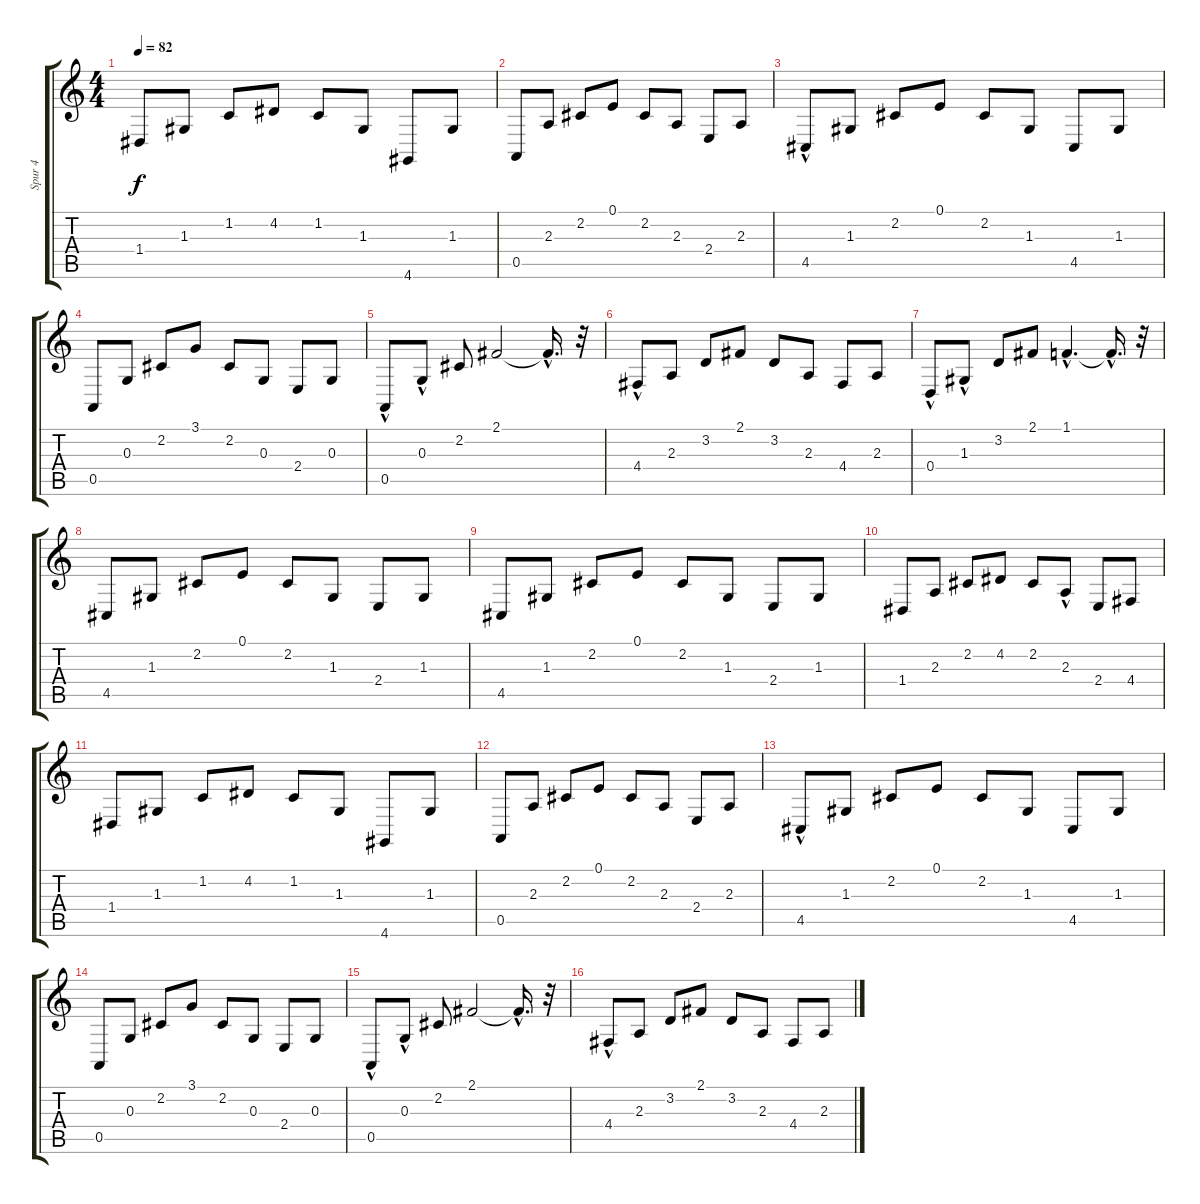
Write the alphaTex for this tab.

\track ("Spur 4" "Spur 4") {instrument harpsichord}
\staff {score tabs}
\tuning (E4 B3 G3 D3 A2 E2) {hide}
\ts (4 4)
\tempo 82
\clef g2
\ks c
1.4.8{dy f} 1.3.8 1.2.8 4.2.8 1.2.8 1.3.8 4.6.8 1.3.8 |
0.5.8 2.3.8 2.2.8 0.1.8 2.2.8 2.3.8 2.4.8 2.3.8 |
4.5{hac}.8 1.3.8 2.2.8 0.1.8 2.2.8 1.3.8 4.5.8 1.3.8 |
0.5.8 0.3.8 2.2.8 3.1.8 2.2.8 0.3.8 2.4.8 0.3.8 |
0.5{hac}.8 0.3{hac}.8 2.2.8 2.1.2 2.1{hac t}.16{d} r.32 |
4.4{hac}.8 2.3.8 3.2.8 2.1.8 3.2.8 2.3.8 4.4.8 2.3.8 |
0.4{hac}.8 1.3{hac}.8 3.2.8 2.1.8 1.1{hac}.4{d} 1.1{hac t}.16{d} r.32 |
4.5.8 1.3.8 2.2.8 0.1.8 2.2.8 1.3.8 2.4.8 1.3.8 |
4.5.8 1.3.8 2.2.8 0.1.8 2.2.8 1.3.8 2.4.8 1.3.8 |
1.4.8 2.3.8 2.2.8 4.2.8 2.2.8 2.3{hac}.8 2.4.8 4.4.8 |
1.4.8 1.3.8 1.2.8 4.2.8 1.2.8 1.3.8 4.6.8 1.3.8 |
0.5.8 2.3.8 2.2.8 0.1.8 2.2.8 2.3.8 2.4.8 2.3.8 |
4.5{hac}.8 1.3.8 2.2.8 0.1.8 2.2.8 1.3.8 4.5.8 1.3.8 |
0.5.8 0.3.8 2.2.8 3.1.8 2.2.8 0.3.8 2.4.8 0.3.8 |
0.5{hac}.8 0.3{hac}.8 2.2.8 2.1.2 2.1{hac t}.16{d} r.32 |
4.4{hac}.8 2.3.8 3.2.8 2.1.8 3.2.8 2.3.8 4.4.8 2.3.8
